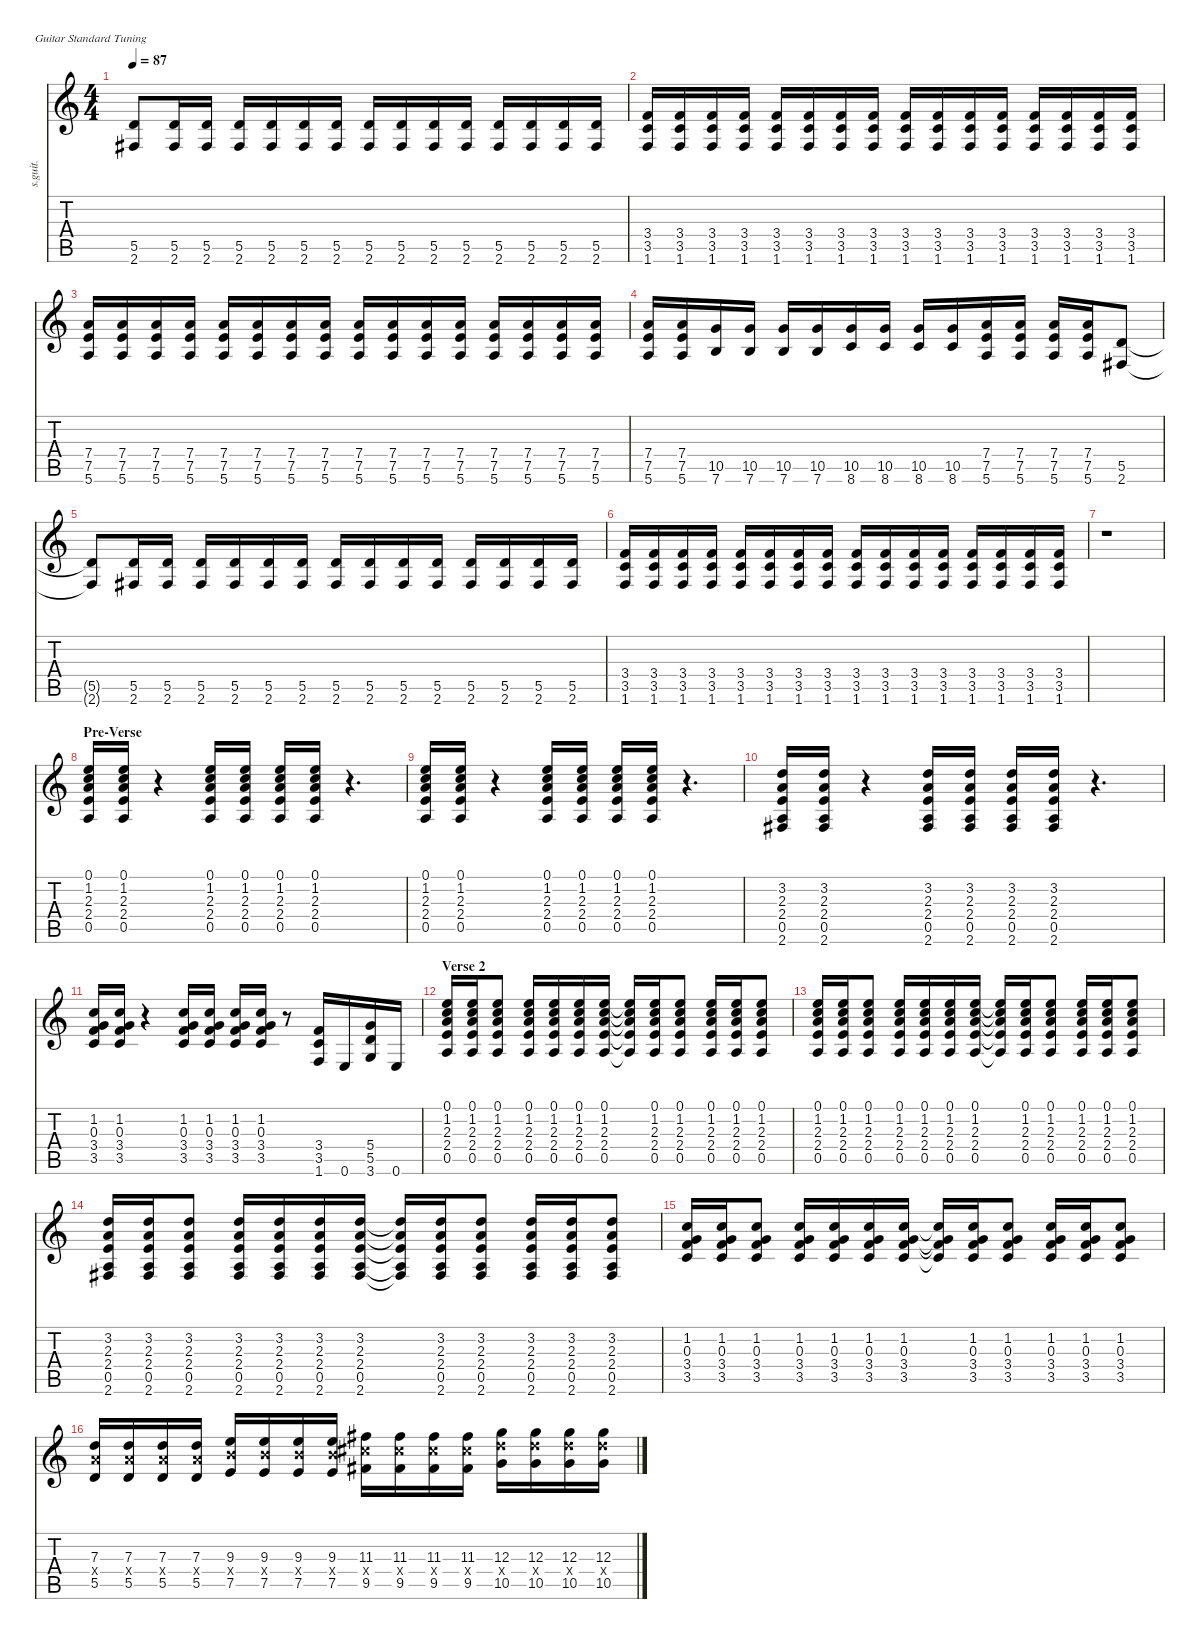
\defaultSystemsLayout 4
\hideDynamics
\bracketExtendMode nobrackets
\track ("Dave Grohl (Rhythm Guitar 1)" "s.guit.") {instrument distortionguitar}
\staff {score tabs}
\tuning (E4 B3 G3 D3 A2 E2)
\ts (4 4)
\tempo 87
\clef g2
\ks c
(5.5{t} 2.6{t acc #}).8{lyrics (0 "") lyrics (1 "") lyrics (2 "") lyrics (3 "") lyrics (4 "") dy f} (5.5 2.6{acc #}).16{lyrics (0 "") lyrics (1 "") lyrics (2 "") lyrics (3 "") lyrics (4 "")} (5.5 2.6{acc #}).16{lyrics (0 "") lyrics (1 "") lyrics (2 "") lyrics (3 "") lyrics (4 "")} (5.5 2.6{acc #}).16{lyrics (0 "") lyrics (1 "") lyrics (2 "") lyrics (3 "") lyrics (4 "")} (5.5 2.6{acc #}).16{lyrics (0 "") lyrics (1 "") lyrics (2 "") lyrics (3 "") lyrics (4 "")} (5.5 2.6{acc #}).16{lyrics (0 "") lyrics (1 "") lyrics (2 "") lyrics (3 "") lyrics (4 "")} (5.5 2.6{acc #}).16{lyrics (0 "") lyrics (1 "") lyrics (2 "") lyrics (3 "") lyrics (4 "")} (5.5 2.6{acc #}).16{lyrics (0 "") lyrics (1 "") lyrics (2 "") lyrics (3 "") lyrics (4 "")} (5.5 2.6{acc #}).16{lyrics (0 "") lyrics (1 "") lyrics (2 "") lyrics (3 "") lyrics (4 "")} (5.5 2.6{acc #}).16{lyrics (0 "") lyrics (1 "") lyrics (2 "") lyrics (3 "") lyrics (4 "")} (5.5 2.6{acc #}).16{lyrics (0 "") lyrics (1 "") lyrics (2 "") lyrics (3 "") lyrics (4 "")} (5.5 2.6{acc #}).16{lyrics (0 "") lyrics (1 "") lyrics (2 "") lyrics (3 "") lyrics (4 "")} (5.5 2.6{acc #}).16{lyrics (0 "") lyrics (1 "") lyrics (2 "") lyrics (3 "") lyrics (4 "")} (5.5 2.6{acc #}).16{lyrics (0 "") lyrics (1 "") lyrics (2 "") lyrics (3 "") lyrics (4 "")} (5.5 2.6{acc #}).16{lyrics (0 "") lyrics (1 "") lyrics (2 "") lyrics (3 "") lyrics (4 "")} |
(3.4 3.5 1.6).16{lyrics (0 "") lyrics (1 "") lyrics (2 "") lyrics (3 "") lyrics (4 "")} (3.4 3.5 1.6).16{lyrics (0 "") lyrics (1 "") lyrics (2 "") lyrics (3 "") lyrics (4 "")} (3.4 3.5 1.6).16{lyrics (0 "") lyrics (1 "") lyrics (2 "") lyrics (3 "") lyrics (4 "")} (3.4 3.5 1.6).16{lyrics (0 "") lyrics (1 "") lyrics (2 "") lyrics (3 "") lyrics (4 "")} (3.4 3.5 1.6).16{lyrics (0 "") lyrics (1 "") lyrics (2 "") lyrics (3 "") lyrics (4 "")} (3.4 3.5 1.6).16{lyrics (0 "") lyrics (1 "") lyrics (2 "") lyrics (3 "") lyrics (4 "")} (3.4 3.5 1.6).16{lyrics (0 "") lyrics (1 "") lyrics (2 "") lyrics (3 "") lyrics (4 "")} (3.4 3.5 1.6).16{lyrics (0 "") lyrics (1 "") lyrics (2 "") lyrics (3 "") lyrics (4 "")} (3.4 3.5 1.6).16{lyrics (0 "") lyrics (1 "") lyrics (2 "") lyrics (3 "") lyrics (4 "")} (3.4 3.5 1.6).16{lyrics (0 "") lyrics (1 "") lyrics (2 "") lyrics (3 "") lyrics (4 "")} (3.4 3.5 1.6).16{lyrics (0 "") lyrics (1 "") lyrics (2 "") lyrics (3 "") lyrics (4 "")} (3.4 3.5 1.6).16{lyrics (0 "") lyrics (1 "") lyrics (2 "") lyrics (3 "") lyrics (4 "")} (3.4 3.5 1.6).16{lyrics (0 "") lyrics (1 "") lyrics (2 "") lyrics (3 "") lyrics (4 "")} (3.4 3.5 1.6).16{lyrics (0 "") lyrics (1 "") lyrics (2 "") lyrics (3 "") lyrics (4 "")} (3.4 3.5 1.6).16{lyrics (0 "") lyrics (1 "") lyrics (2 "") lyrics (3 "") lyrics (4 "")} (3.4 3.5 1.6).16{lyrics (0 "") lyrics (1 "") lyrics (2 "") lyrics (3 "") lyrics (4 "")} |
(7.4 7.5 5.6).16{lyrics (0 "") lyrics (1 "") lyrics (2 "") lyrics (3 "") lyrics (4 "")} (7.4 7.5 5.6).16{lyrics (0 "") lyrics (1 "") lyrics (2 "") lyrics (3 "") lyrics (4 "")} (7.4 7.5 5.6).16{lyrics (0 "") lyrics (1 "") lyrics (2 "") lyrics (3 "") lyrics (4 "")} (7.4 7.5 5.6).16{lyrics (0 "") lyrics (1 "") lyrics (2 "") lyrics (3 "") lyrics (4 "")} (7.4 7.5 5.6).16{lyrics (0 "") lyrics (1 "") lyrics (2 "") lyrics (3 "") lyrics (4 "")} (7.4 7.5 5.6).16{lyrics (0 "") lyrics (1 "") lyrics (2 "") lyrics (3 "") lyrics (4 "")} (7.4 7.5 5.6).16{lyrics (0 "") lyrics (1 "") lyrics (2 "") lyrics (3 "") lyrics (4 "")} (7.4 7.5 5.6).16{lyrics (0 "") lyrics (1 "") lyrics (2 "") lyrics (3 "") lyrics (4 "")} (7.4 7.5 5.6).16{lyrics (0 "") lyrics (1 "") lyrics (2 "") lyrics (3 "") lyrics (4 "")} (7.4 7.5 5.6).16{lyrics (0 "") lyrics (1 "") lyrics (2 "") lyrics (3 "") lyrics (4 "")} (7.4 7.5 5.6).16{lyrics (0 "") lyrics (1 "") lyrics (2 "") lyrics (3 "") lyrics (4 "")} (7.4 7.5 5.6).16{lyrics (0 "") lyrics (1 "") lyrics (2 "") lyrics (3 "") lyrics (4 "")} (7.4 7.5 5.6).16{lyrics (0 "") lyrics (1 "") lyrics (2 "") lyrics (3 "") lyrics (4 "")} (7.4 7.5 5.6).16{lyrics (0 "") lyrics (1 "") lyrics (2 "") lyrics (3 "") lyrics (4 "")} (7.4 7.5 5.6).16{lyrics (0 "") lyrics (1 "") lyrics (2 "") lyrics (3 "") lyrics (4 "")} (7.4 7.5 5.6).16{lyrics (0 "") lyrics (1 "") lyrics (2 "") lyrics (3 "") lyrics (4 "")} |
(7.4 7.5 5.6).16{lyrics (0 "") lyrics (1 "") lyrics (2 "") lyrics (3 "") lyrics (4 "")} (7.4 7.5 5.6).16{lyrics (0 "") lyrics (1 "") lyrics (2 "") lyrics (3 "") lyrics (4 "")} (10.5 7.6).16{lyrics (0 "") lyrics (1 "") lyrics (2 "") lyrics (3 "") lyrics (4 "")} (10.5 7.6).16{lyrics (0 "") lyrics (1 "") lyrics (2 "") lyrics (3 "") lyrics (4 "")} (10.5 7.6).16{lyrics (0 "") lyrics (1 "") lyrics (2 "") lyrics (3 "") lyrics (4 "")} (10.5 7.6).16{lyrics (0 "") lyrics (1 "") lyrics (2 "") lyrics (3 "") lyrics (4 "")} (10.5 8.6).16{lyrics (0 "") lyrics (1 "") lyrics (2 "") lyrics (3 "") lyrics (4 "")} (10.5 8.6).16{lyrics (0 "") lyrics (1 "") lyrics (2 "") lyrics (3 "") lyrics (4 "")} (10.5 8.6).16{lyrics (0 "") lyrics (1 "") lyrics (2 "") lyrics (3 "") lyrics (4 "")} (10.5 8.6).16{lyrics (0 "") lyrics (1 "") lyrics (2 "") lyrics (3 "") lyrics (4 "")} (7.4 7.5 5.6).16{lyrics (0 "") lyrics (1 "") lyrics (2 "") lyrics (3 "") lyrics (4 "")} (7.4 7.5 5.6).16{lyrics (0 "") lyrics (1 "") lyrics (2 "") lyrics (3 "") lyrics (4 "")} (7.4 7.5 5.6).16{lyrics (0 "") lyrics (1 "") lyrics (2 "") lyrics (3 "") lyrics (4 "")} (7.4 7.5 5.6).16{lyrics (0 "") lyrics (1 "") lyrics (2 "") lyrics (3 "") lyrics (4 "")} (5.5 2.6{acc #}).8{lyrics (0 "") lyrics (1 "") lyrics (2 "") lyrics (3 "") lyrics (4 "")} |
(5.5{t} 2.6{t acc #}).8{lyrics (0 "") lyrics (1 "") lyrics (2 "") lyrics (3 "") lyrics (4 "")} (5.5 2.6{acc #}).16{lyrics (0 "") lyrics (1 "") lyrics (2 "") lyrics (3 "") lyrics (4 "")} (5.5 2.6{acc #}).16{lyrics (0 "") lyrics (1 "") lyrics (2 "") lyrics (3 "") lyrics (4 "")} (5.5 2.6{acc #}).16{lyrics (0 "") lyrics (1 "") lyrics (2 "") lyrics (3 "") lyrics (4 "")} (5.5 2.6{acc #}).16{lyrics (0 "") lyrics (1 "") lyrics (2 "") lyrics (3 "") lyrics (4 "")} (5.5 2.6{acc #}).16{lyrics (0 "") lyrics (1 "") lyrics (2 "") lyrics (3 "") lyrics (4 "")} (5.5 2.6{acc #}).16{lyrics (0 "") lyrics (1 "") lyrics (2 "") lyrics (3 "") lyrics (4 "")} (5.5 2.6{acc #}).16{lyrics (0 "") lyrics (1 "") lyrics (2 "") lyrics (3 "") lyrics (4 "")} (5.5 2.6{acc #}).16{lyrics (0 "") lyrics (1 "") lyrics (2 "") lyrics (3 "") lyrics (4 "")} (5.5 2.6{acc #}).16{lyrics (0 "") lyrics (1 "") lyrics (2 "") lyrics (3 "") lyrics (4 "")} (5.5 2.6{acc #}).16{lyrics (0 "") lyrics (1 "") lyrics (2 "") lyrics (3 "") lyrics (4 "")} (5.5 2.6{acc #}).16{lyrics (0 "") lyrics (1 "") lyrics (2 "") lyrics (3 "") lyrics (4 "")} (5.5 2.6{acc #}).16{lyrics (0 "") lyrics (1 "") lyrics (2 "") lyrics (3 "") lyrics (4 "")} (5.5 2.6{acc #}).16{lyrics (0 "") lyrics (1 "") lyrics (2 "") lyrics (3 "") lyrics (4 "")} (5.5 2.6{acc #}).16{lyrics (0 "") lyrics (1 "") lyrics (2 "") lyrics (3 "") lyrics (4 "")} |
(3.4 3.5 1.6).16{lyrics (0 "") lyrics (1 "") lyrics (2 "") lyrics (3 "") lyrics (4 "")} (3.4 3.5 1.6).16{lyrics (0 "") lyrics (1 "") lyrics (2 "") lyrics (3 "") lyrics (4 "")} (3.4 3.5 1.6).16{lyrics (0 "") lyrics (1 "") lyrics (2 "") lyrics (3 "") lyrics (4 "")} (3.4 3.5 1.6).16{lyrics (0 "") lyrics (1 "") lyrics (2 "") lyrics (3 "") lyrics (4 "")} (3.4 3.5 1.6).16{lyrics (0 "") lyrics (1 "") lyrics (2 "") lyrics (3 "") lyrics (4 "")} (3.4 3.5 1.6).16{lyrics (0 "") lyrics (1 "") lyrics (2 "") lyrics (3 "") lyrics (4 "")} (3.4 3.5 1.6).16{lyrics (0 "") lyrics (1 "") lyrics (2 "") lyrics (3 "") lyrics (4 "")} (3.4 3.5 1.6).16{lyrics (0 "") lyrics (1 "") lyrics (2 "") lyrics (3 "") lyrics (4 "")} (3.4 3.5 1.6).16{lyrics (0 "") lyrics (1 "") lyrics (2 "") lyrics (3 "") lyrics (4 "")} (3.4 3.5 1.6).16{lyrics (0 "") lyrics (1 "") lyrics (2 "") lyrics (3 "") lyrics (4 "")} (3.4 3.5 1.6).16{lyrics (0 "") lyrics (1 "") lyrics (2 "") lyrics (3 "") lyrics (4 "")} (3.4 3.5 1.6).16{lyrics (0 "") lyrics (1 "") lyrics (2 "") lyrics (3 "") lyrics (4 "")} (3.4 3.5 1.6).16{lyrics (0 "") lyrics (1 "") lyrics (2 "") lyrics (3 "") lyrics (4 "")} (3.4 3.5 1.6).16{lyrics (0 "") lyrics (1 "") lyrics (2 "") lyrics (3 "") lyrics (4 "")} (3.4 3.5 1.6).16{lyrics (0 "") lyrics (1 "") lyrics (2 "") lyrics (3 "") lyrics (4 "")} (3.4 3.5 1.6).16{lyrics (0 "") lyrics (1 "") lyrics (2 "") lyrics (3 "") lyrics (4 "")} |
r.1 |
\section ("" "Pre-Verse")
(0.1 1.2 2.3 2.4 0.5).16{lyrics (0 "") lyrics (1 "") lyrics (2 "") lyrics (3 "") lyrics (4 "")} (0.1 1.2 2.3 2.4 0.5).16{lyrics (0 "") lyrics (1 "") lyrics (2 "") lyrics (3 "") lyrics (4 "")} r.4 (0.1 1.2 2.3 2.4 0.5).16{lyrics (0 "") lyrics (1 "") lyrics (2 "") lyrics (3 "") lyrics (4 "")} (0.1 1.2 2.3 2.4 0.5).16{lyrics (0 "") lyrics (1 "") lyrics (2 "") lyrics (3 "") lyrics (4 "")} (0.1 1.2 2.3 2.4 0.5).16{lyrics (0 "") lyrics (1 "") lyrics (2 "") lyrics (3 "") lyrics (4 "")} (0.1 1.2 2.3 2.4 0.5).16{lyrics (0 "") lyrics (1 "") lyrics (2 "") lyrics (3 "") lyrics (4 "")} r.4{d} |
(0.1 1.2 2.3 2.4 0.5).16{lyrics (0 "") lyrics (1 "") lyrics (2 "") lyrics (3 "") lyrics (4 "")} (0.1 1.2 2.3 2.4 0.5).16{lyrics (0 "") lyrics (1 "") lyrics (2 "") lyrics (3 "") lyrics (4 "")} r.4 (0.1 1.2 2.3 2.4 0.5).16{lyrics (0 "") lyrics (1 "") lyrics (2 "") lyrics (3 "") lyrics (4 "")} (0.1 1.2 2.3 2.4 0.5).16{lyrics (0 "") lyrics (1 "") lyrics (2 "") lyrics (3 "") lyrics (4 "")} (0.1 1.2 2.3 2.4 0.5).16{lyrics (0 "") lyrics (1 "") lyrics (2 "") lyrics (3 "") lyrics (4 "")} (0.1 1.2 2.3 2.4 0.5).16{lyrics (0 "") lyrics (1 "") lyrics (2 "") lyrics (3 "") lyrics (4 "")} r.4{d} |
(3.2 2.3 2.4 0.5 2.6{acc #}).16{lyrics (0 "") lyrics (1 "") lyrics (2 "") lyrics (3 "") lyrics (4 "")} (3.2 2.3 2.4 0.5 2.6{acc #}).16{lyrics (0 "") lyrics (1 "") lyrics (2 "") lyrics (3 "") lyrics (4 "")} r.4 (3.2 2.3 2.4 0.5 2.6{acc #}).16{lyrics (0 "") lyrics (1 "") lyrics (2 "") lyrics (3 "") lyrics (4 "")} (3.2 2.3 2.4 0.5 2.6{acc #}).16{lyrics (0 "") lyrics (1 "") lyrics (2 "") lyrics (3 "") lyrics (4 "")} (3.2 2.3 2.4 0.5 2.6{acc #}).16{lyrics (0 "") lyrics (1 "") lyrics (2 "") lyrics (3 "") lyrics (4 "")} (3.2 2.3 2.4 0.5 2.6{acc #}).16{lyrics (0 "") lyrics (1 "") lyrics (2 "") lyrics (3 "") lyrics (4 "")} r.4{d} |
(1.2 0.3 3.4 3.5).16{lyrics (0 "") lyrics (1 "") lyrics (2 "") lyrics (3 "") lyrics (4 "")} (1.2 0.3 3.4 3.5).16{lyrics (0 "") lyrics (1 "") lyrics (2 "") lyrics (3 "") lyrics (4 "")} r.4 (1.2 0.3 3.4 3.5).16{lyrics (0 "") lyrics (1 "") lyrics (2 "") lyrics (3 "") lyrics (4 "")} (1.2 0.3 3.4 3.5).16{lyrics (0 "") lyrics (1 "") lyrics (2 "") lyrics (3 "") lyrics (4 "")} (1.2 0.3 3.4 3.5).16{lyrics (0 "") lyrics (1 "") lyrics (2 "") lyrics (3 "") lyrics (4 "")} (1.2 0.3 3.4 3.5).16{lyrics (0 "") lyrics (1 "") lyrics (2 "") lyrics (3 "") lyrics (4 "")} r.8 (3.4 3.5 1.6).16{lyrics (0 "") lyrics (1 "") lyrics (2 "") lyrics (3 "") lyrics (4 "") dy mf} 0.6.16{lyrics (0 "") lyrics (1 "") lyrics (2 "") lyrics (3 "") lyrics (4 "") dy f} (5.4 5.5 3.6).16{lyrics (0 "") lyrics (1 "") lyrics (2 "") lyrics (3 "") lyrics (4 "") dy mf} 0.6.16{lyrics (0 "") lyrics (1 "") lyrics (2 "") lyrics (3 "") lyrics (4 "") dy f} |
\section ("" "Verse 2")
(0.1 1.2 2.3 2.4 0.5).16{lyrics (0 "") lyrics (1 "") lyrics (2 "") lyrics (3 "") lyrics (4 "")} (0.1 1.2 2.3 2.4 0.5).16{lyrics (0 "") lyrics (1 "") lyrics (2 "") lyrics (3 "") lyrics (4 "")} (0.1 1.2 2.3 2.4 0.5).8{lyrics (0 "") lyrics (1 "") lyrics (2 "") lyrics (3 "") lyrics (4 "")} (0.1 1.2 2.3 2.4 0.5).16{lyrics (0 "") lyrics (1 "") lyrics (2 "") lyrics (3 "") lyrics (4 "")} (0.1 1.2 2.3 2.4 0.5).16{lyrics (0 "") lyrics (1 "") lyrics (2 "") lyrics (3 "") lyrics (4 "")} (0.1 1.2 2.3 2.4 0.5).16{lyrics (0 "") lyrics (1 "") lyrics (2 "") lyrics (3 "") lyrics (4 "")} (0.1 1.2 2.3 2.4 0.5).16{lyrics (0 "") lyrics (1 "") lyrics (2 "") lyrics (3 "") lyrics (4 "")} (0.1{t} 1.2{t} 2.3{t} 2.4{t} 0.5{t}).16{lyrics (0 "") lyrics (1 "") lyrics (2 "") lyrics (3 "") lyrics (4 "")} (0.1 1.2 2.3 2.4 0.5).16{lyrics (0 "") lyrics (1 "") lyrics (2 "") lyrics (3 "") lyrics (4 "")} (0.1 1.2 2.3 2.4 0.5).8{lyrics (0 "") lyrics (1 "") lyrics (2 "") lyrics (3 "") lyrics (4 "")} (0.1 1.2 2.3 2.4 0.5).16{lyrics (0 "") lyrics (1 "") lyrics (2 "") lyrics (3 "") lyrics (4 "")} (0.1 1.2 2.3 2.4 0.5).16{lyrics (0 "") lyrics (1 "") lyrics (2 "") lyrics (3 "") lyrics (4 "")} (0.1 1.2 2.3 2.4 0.5).8{lyrics (0 "") lyrics (1 "") lyrics (2 "") lyrics (3 "") lyrics (4 "")} |
(0.1 1.2 2.3 2.4 0.5).16{lyrics (0 "") lyrics (1 "") lyrics (2 "") lyrics (3 "") lyrics (4 "")} (0.1 1.2 2.3 2.4 0.5).16{lyrics (0 "") lyrics (1 "") lyrics (2 "") lyrics (3 "") lyrics (4 "")} (0.1 1.2 2.3 2.4 0.5).8{lyrics (0 "") lyrics (1 "") lyrics (2 "") lyrics (3 "") lyrics (4 "")} (0.1 1.2 2.3 2.4 0.5).16{lyrics (0 "") lyrics (1 "") lyrics (2 "") lyrics (3 "") lyrics (4 "")} (0.1 1.2 2.3 2.4 0.5).16{lyrics (0 "") lyrics (1 "") lyrics (2 "") lyrics (3 "") lyrics (4 "")} (0.1 1.2 2.3 2.4 0.5).16{lyrics (0 "") lyrics (1 "") lyrics (2 "") lyrics (3 "") lyrics (4 "")} (0.1 1.2 2.3 2.4 0.5).16{lyrics (0 "") lyrics (1 "") lyrics (2 "") lyrics (3 "") lyrics (4 "")} (0.1{t} 1.2{t} 2.3{t} 2.4{t} 0.5{t}).16{lyrics (0 "") lyrics (1 "") lyrics (2 "") lyrics (3 "") lyrics (4 "")} (0.1 1.2 2.3 2.4 0.5).16{lyrics (0 "") lyrics (1 "") lyrics (2 "") lyrics (3 "") lyrics (4 "")} (0.1 1.2 2.3 2.4 0.5).8{lyrics (0 "") lyrics (1 "") lyrics (2 "") lyrics (3 "") lyrics (4 "")} (0.1 1.2 2.3 2.4 0.5).16{lyrics (0 "") lyrics (1 "") lyrics (2 "") lyrics (3 "") lyrics (4 "")} (0.1 1.2 2.3 2.4 0.5).16{lyrics (0 "") lyrics (1 "") lyrics (2 "") lyrics (3 "") lyrics (4 "")} (0.1 1.2 2.3 2.4 0.5).8{lyrics (0 "") lyrics (1 "") lyrics (2 "") lyrics (3 "") lyrics (4 "")} |
(3.2 2.3 2.4 0.5 2.6{acc #}).16{lyrics (0 "") lyrics (1 "") lyrics (2 "") lyrics (3 "") lyrics (4 "")} (3.2 2.3 2.4 0.5 2.6{acc #}).16{lyrics (0 "") lyrics (1 "") lyrics (2 "") lyrics (3 "") lyrics (4 "")} (3.2 2.3 2.4 0.5 2.6{acc #}).8{lyrics (0 "") lyrics (1 "") lyrics (2 "") lyrics (3 "") lyrics (4 "")} (3.2 2.3 2.4 0.5 2.6{acc #}).16{lyrics (0 "") lyrics (1 "") lyrics (2 "") lyrics (3 "") lyrics (4 "")} (3.2 2.3 2.4 0.5 2.6{acc #}).16{lyrics (0 "") lyrics (1 "") lyrics (2 "") lyrics (3 "") lyrics (4 "")} (3.2 2.3 2.4 0.5 2.6{acc #}).16{lyrics (0 "") lyrics (1 "") lyrics (2 "") lyrics (3 "") lyrics (4 "")} (3.2 2.3 2.4 0.5 2.6{acc #}).16{lyrics (0 "") lyrics (1 "") lyrics (2 "") lyrics (3 "") lyrics (4 "")} (3.2{t} 2.3{t} 2.4{t} 0.5{t} 2.6{t acc #}).16{lyrics (0 "") lyrics (1 "") lyrics (2 "") lyrics (3 "") lyrics (4 "")} (3.2 2.3 2.4 0.5 2.6{acc #}).16{lyrics (0 "") lyrics (1 "") lyrics (2 "") lyrics (3 "") lyrics (4 "")} (3.2 2.3 2.4 0.5 2.6{acc #}).8{lyrics (0 "") lyrics (1 "") lyrics (2 "") lyrics (3 "") lyrics (4 "")} (3.2 2.3 2.4 0.5 2.6{acc #}).16{lyrics (0 "") lyrics (1 "") lyrics (2 "") lyrics (3 "") lyrics (4 "")} (3.2 2.3 2.4 0.5 2.6{acc #}).16{lyrics (0 "") lyrics (1 "") lyrics (2 "") lyrics (3 "") lyrics (4 "")} (3.2 2.3 2.4 0.5 2.6{acc #}).8{lyrics (0 "") lyrics (1 "") lyrics (2 "") lyrics (3 "") lyrics (4 "")} |
(1.2 0.3 3.4 3.5).16{lyrics (0 "") lyrics (1 "") lyrics (2 "") lyrics (3 "") lyrics (4 "")} (1.2 0.3 3.4 3.5).16{lyrics (0 "") lyrics (1 "") lyrics (2 "") lyrics (3 "") lyrics (4 "")} (1.2 0.3 3.4 3.5).8{lyrics (0 "") lyrics (1 "") lyrics (2 "") lyrics (3 "") lyrics (4 "")} (1.2 0.3 3.4 3.5).16{lyrics (0 "") lyrics (1 "") lyrics (2 "") lyrics (3 "") lyrics (4 "")} (1.2 0.3 3.4 3.5).16{lyrics (0 "") lyrics (1 "") lyrics (2 "") lyrics (3 "") lyrics (4 "")} (1.2 0.3 3.4 3.5).16{lyrics (0 "") lyrics (1 "") lyrics (2 "") lyrics (3 "") lyrics (4 "")} (1.2 0.3 3.4 3.5).16{lyrics (0 "") lyrics (1 "") lyrics (2 "") lyrics (3 "") lyrics (4 "")} (1.2{t} 0.3{t} 3.4{t} 3.5{t}).16{lyrics (0 "") lyrics (1 "") lyrics (2 "") lyrics (3 "") lyrics (4 "")} (1.2 0.3 3.4 3.5).16{lyrics (0 "") lyrics (1 "") lyrics (2 "") lyrics (3 "") lyrics (4 "")} (1.2 0.3 3.4 3.5).8{lyrics (0 "") lyrics (1 "") lyrics (2 "") lyrics (3 "") lyrics (4 "")} (1.2 0.3 3.4 3.5).16{lyrics (0 "") lyrics (1 "") lyrics (2 "") lyrics (3 "") lyrics (4 "")} (1.2 0.3 3.4 3.5).16{lyrics (0 "") lyrics (1 "") lyrics (2 "") lyrics (3 "") lyrics (4 "")} (1.2 0.3 3.4 3.5).8{lyrics (0 "") lyrics (1 "") lyrics (2 "") lyrics (3 "") lyrics (4 "")} |
(7.3 7.4{x} 5.5).16{lyrics (0 "") lyrics (1 "") lyrics (2 "") lyrics (3 "") lyrics (4 "")} (7.3 7.4{x} 5.5).16{lyrics (0 "") lyrics (1 "") lyrics (2 "") lyrics (3 "") lyrics (4 "")} (7.3 7.4{x} 5.5).16{lyrics (0 "") lyrics (1 "") lyrics (2 "") lyrics (3 "") lyrics (4 "")} (7.3 7.4{x} 5.5).16{lyrics (0 "") lyrics (1 "") lyrics (2 "") lyrics (3 "") lyrics (4 "")} (9.3 9.4{x} 7.5).16{lyrics (0 "") lyrics (1 "") lyrics (2 "") lyrics (3 "") lyrics (4 "")} (9.3 9.4{x} 7.5).16{lyrics (0 "") lyrics (1 "") lyrics (2 "") lyrics (3 "") lyrics (4 "")} (9.3 9.4{x} 7.5).16{lyrics (0 "") lyrics (1 "") lyrics (2 "") lyrics (3 "") lyrics (4 "")} (9.3 9.4{x} 7.5).16{lyrics (0 "") lyrics (1 "") lyrics (2 "") lyrics (3 "") lyrics (4 "")} (11.3{acc #} 11.4{x acc #} 9.5{acc #}).16{lyrics (0 "") lyrics (1 "") lyrics (2 "") lyrics (3 "") lyrics (4 "")} (11.3{acc #} 11.4{x acc #} 9.5{acc #}).16{lyrics (0 "") lyrics (1 "") lyrics (2 "") lyrics (3 "") lyrics (4 "")} (11.3{acc #} 11.4{x acc #} 9.5{acc #}).16{lyrics (0 "") lyrics (1 "") lyrics (2 "") lyrics (3 "") lyrics (4 "")} (11.3{acc #} 11.4{x acc #} 9.5{acc #}).16{lyrics (0 "") lyrics (1 "") lyrics (2 "") lyrics (3 "") lyrics (4 "")} (12.3 12.4{x} 10.5).16{lyrics (0 "") lyrics (1 "") lyrics (2 "") lyrics (3 "") lyrics (4 "")} (12.3 12.4{x} 10.5).16{lyrics (0 "") lyrics (1 "") lyrics (2 "") lyrics (3 "") lyrics (4 "")} (12.3 12.4{x} 10.5).16{lyrics (0 "") lyrics (1 "") lyrics (2 "") lyrics (3 "") lyrics (4 "")} (12.3 12.4{x} 10.5).16{lyrics (0 "") lyrics (1 "") lyrics (2 "") lyrics (3 "") lyrics (4 "")}
